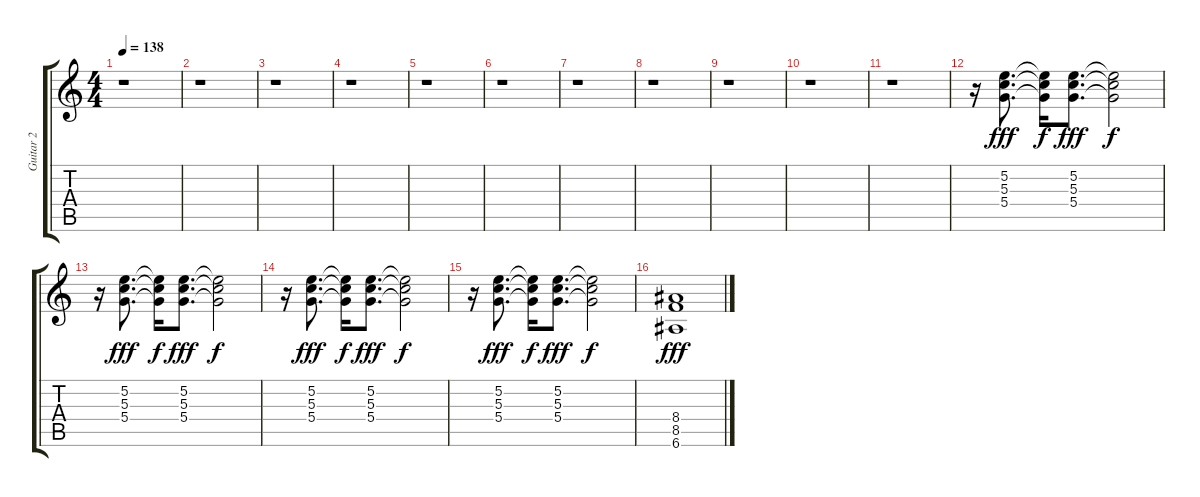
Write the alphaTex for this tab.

\track ("Guitar 2" "Guitar 2") {instrument electricguitarclean}
\staff {score tabs}
\tuning (E4 B3 G3 D3 A2 E2) {hide}
\ts (4 4)
\tempo 138
\clef g2
\ks c
r.1{dy f} |
r.1 |
r.1 |
r.1 |
r.1 |
r.1 |
r.1 |
r.1 |
r.1 |
r.1 |
r.1 |
r.16 (5.2 5.3 5.4).8{d dy fff} (5.2{t} 5.3{t} 5.4{t}).16{dy f} (5.2 5.3 5.4).8{d dy fff} (5.2{t} 5.3{t} 5.4{t}).2{dy f} |
r.16 (5.2 5.3 5.4).8{d dy fff} (5.2{t} 5.3{t} 5.4{t}).16{dy f} (5.2 5.3 5.4).8{d dy fff} (5.2{t} 5.3{t} 5.4{t}).2{dy f} |
r.16 (5.2 5.3 5.4).8{d dy fff} (5.2{t} 5.3{t} 5.4{t}).16{dy f} (5.2 5.3 5.4).8{d dy fff} (5.2{t} 5.3{t} 5.4{t}).2{dy f} |
r.16 (5.2 5.3 5.4).8{d dy fff} (5.2{t} 5.3{t} 5.4{t}).16{dy f} (5.2 5.3 5.4).8{d dy fff} (5.2{t} 5.3{t} 5.4{t}).2{dy f} |
(8.4 8.5 6.6).1{dy fff}
